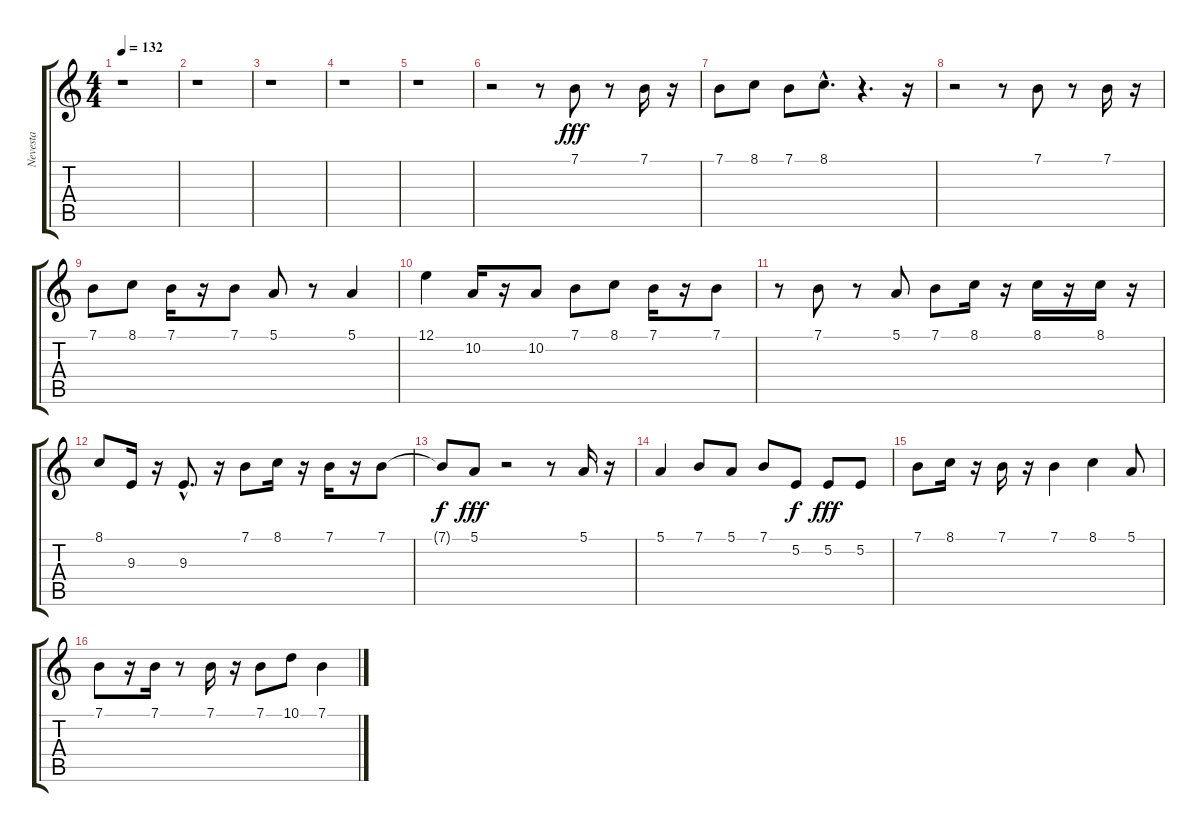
\track ("Nevesta" "Nevesta") {instrument drawbarorgan}
\staff {score tabs}
\tuning (E4 B3 G3 D3 A2 E2) {hide}
\ts (4 4)
\tempo 132
\clef g2
\ks c
r.1{dy f} |
r.1 |
r.1 |
r.1 |
r.1 |
r.2 r.8 7.1.8{dy fff} r.8 7.1.16 r.16 |
7.1.8 8.1.8 7.1.8 8.1{hac}.8{d} r.4{d} r.16 |
r.2 r.8 7.1.8 r.8 7.1.16 r.16 |
7.1.8 8.1.8 7.1.16 r.16 7.1.8 5.1.8 r.8 5.1.4 |
12.1.4 10.2.16 r.16 10.2.8 7.1.8 8.1.8 7.1.16 r.16 7.1.8 |
r.8 7.1.8 r.8 5.1.8 7.1.8 8.1.16 r.16 8.1.16 r.16 8.1.16 r.16 |
8.1.8 9.3.16 r.16 9.3{hac}.8{d} r.16 7.1.8 8.1.16 r.16 7.1.16 r.16 7.1.8 |
7.1{t}.8{dy f} 5.1.8{dy fff} r.2 r.8 5.1.16 r.16 |
5.1.4 7.1.8 5.1.8 7.1.8 5.2.8{dy f} 5.2.8{dy fff} 5.2.8 |
7.1.8 8.1.16 r.16 7.1.16 r.16 7.1.4 8.1.4 5.1.8 |
7.1.8 r.16 7.1.16 r.8 7.1.16 r.16 7.1.8 10.1.8 7.1.4
